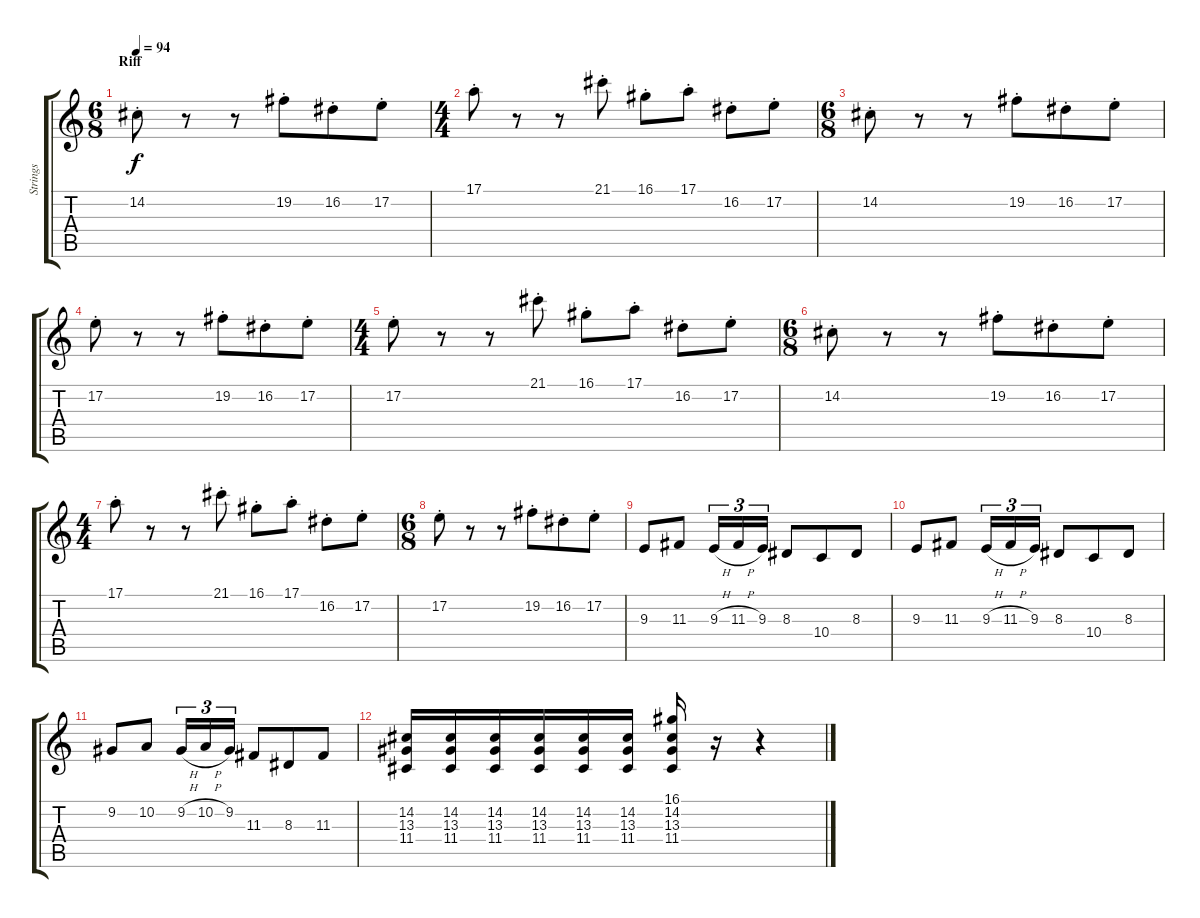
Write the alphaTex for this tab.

\track ("Strings" "Strings") {instrument stringensemble1}
\staff {score tabs}
\tuning (E4 B3 G3 D3 A2 E2) {hide}
\ts (6 8)
\section ("" "Riff")
\tempo 94
\clef g2
\ks c
14.2{st}.8{dy f} r.8 r.8 19.2{st}.8 16.2{st}.8 17.2{st}.8 |
\ts (4 4)
17.1{st}.8 r.8 r.8 21.1{st}.8 16.1{st}.8 17.1{st}.8 16.2{st}.8 17.2{st}.8 |
\ts (6 8)
14.2{st}.8 r.8 r.8 19.2{st}.8 16.2{st}.8 17.2{st}.8 |
17.2{st}.8 r.8 r.8 19.2{st}.8 16.2{st}.8 17.2{st}.8 |
\ts (4 4)
17.2{st}.8 r.8 r.8 21.1{st}.8 16.1{st}.8 17.1{st}.8 16.2{st}.8 17.2{st}.8 |
\ts (6 8)
14.2{st}.8 r.8 r.8 19.2{st}.8 16.2{st}.8 17.2{st}.8 |
\ts (4 4)
17.1{st}.8 r.8 r.8 21.1{st}.8 16.1{st}.8 17.1{st}.8 16.2{st}.8 17.2{st}.8 |
\ts (6 8)
17.2{st}.8 r.8 r.8 19.2{st}.8 16.2{st}.8 17.2{st}.8 |
9.3.8 11.3.8 9.3{h}.16{tu (3 2)} 11.3{h}.16{tu (3 2)} 9.3.16{tu (3 2)} 8.3.8 10.4.8 8.3.8 |
9.3.8 11.3.8 9.3{h}.16{tu (3 2)} 11.3{h}.16{tu (3 2)} 9.3.16{tu (3 2)} 8.3.8 10.4.8 8.3.8 |
9.2.8 10.2.8 9.2{h}.16{tu (3 2)} 10.2{h}.16{tu (3 2)} 9.2.16{tu (3 2)} 11.3.8 8.3.8 11.3.8 |
(14.2 13.3 11.4).16 (14.2 13.3 11.4).16 (14.2 13.3 11.4).16 (14.2 13.3 11.4).16 (14.2 13.3 11.4).16 (14.2 13.3 11.4).16 (16.1 14.2 13.3 11.4).16 r.16 r.4
